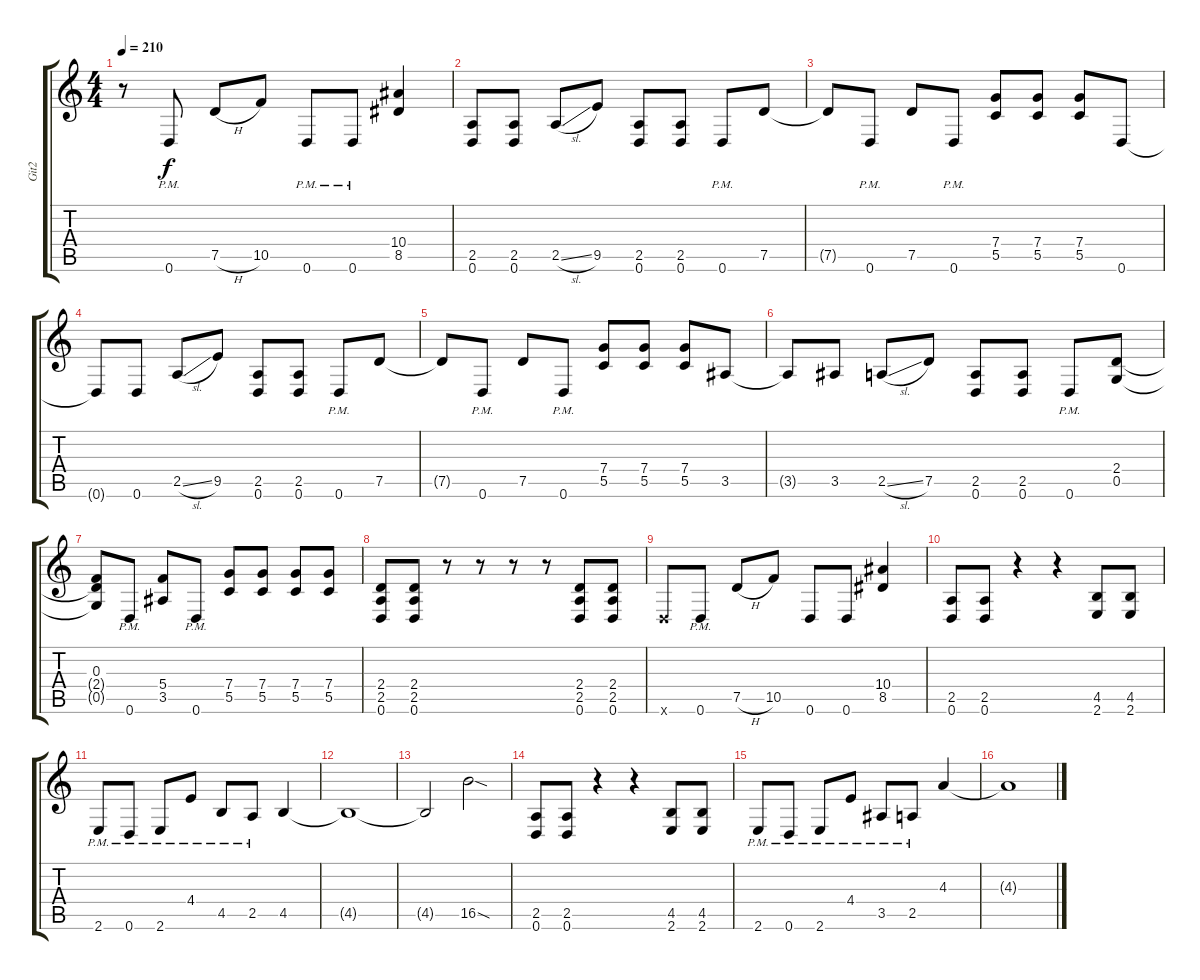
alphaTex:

\track ("Git2" "Git2") {instrument overdrivenguitar}
\staff {score tabs}
\tuning (D4 A3 F3 C3 G2 D2) {hide}
\ts (4 4)
\tempo 210
\clef g2
\ks c
r.8{dy f} 0.6{pm}.8 7.5{h}.8 10.5.8 0.6{pm}.8 0.6{pm}.8 (10.4 8.5).4 |
(2.5 0.6).8 (2.5 0.6).8 2.5{sl}.8 9.5.8 (2.5 0.6).8 (2.5 0.6).8 0.6{pm}.8 7.5.8 |
7.5{t}.8 0.6{pm}.8 7.5.8 0.6{pm}.8 (7.4 5.5).8 (7.4 5.5).8 (7.4 5.5).8 0.6.8 |
0.6{t}.8 0.6.8 2.5{sl}.8 9.5.8 (2.5 0.6).8 (2.5 0.6).8 0.6{pm}.8 7.5.8 |
7.5{t}.8 0.6{pm}.8 7.5.8 0.6{pm}.8 (7.4 5.5).8 (7.4 5.5).8 (7.4 5.5).8 3.5.8 |
3.5{t}.8 3.5.8 2.5{sl}.8 7.5.8 (2.5 0.6).8 (2.5 0.6).8 0.6{pm}.8 (2.4 0.5).8 |
(0.3 2.4{t} 0.5{t}).8 0.6{pm}.8 (5.4 3.5).8 0.6{pm}.8 (7.4 5.5).8 (7.4 5.5).8 (7.4 5.5).8 (7.4 5.5).8 |
(2.4 2.5 0.6).8 (2.4 2.5 0.6).8 r.8 r.8 r.8 r.8 (2.4 2.5 0.6).8 (2.4 2.5 0.6).8 |
0.6{x}.8 0.6{pm}.8 7.5{h}.8 10.5.8 0.6.8 0.6.8 (10.4 8.5).4 |
(2.5 0.6).8 (2.5 0.6).8 r.4 r.4 (4.5 2.6).8 (4.5 2.6).8 |
2.6{pm}.8 0.6{pm}.8 2.6{pm}.8 4.4{pm}.8 4.5{pm}.8 2.5{pm}.8 4.5.4 |
4.5{t}.1 |
4.5{t}.2 16.5{sod}.2 |
(2.5 0.6).8 (2.5 0.6).8 r.4 r.4 (4.5 2.6).8 (4.5 2.6).8 |
2.6{pm}.8 0.6{pm}.8 2.6{pm}.8 4.4{pm}.8 3.5{pm}.8 2.5{pm}.8 4.3.4 |
4.3{t}.1
